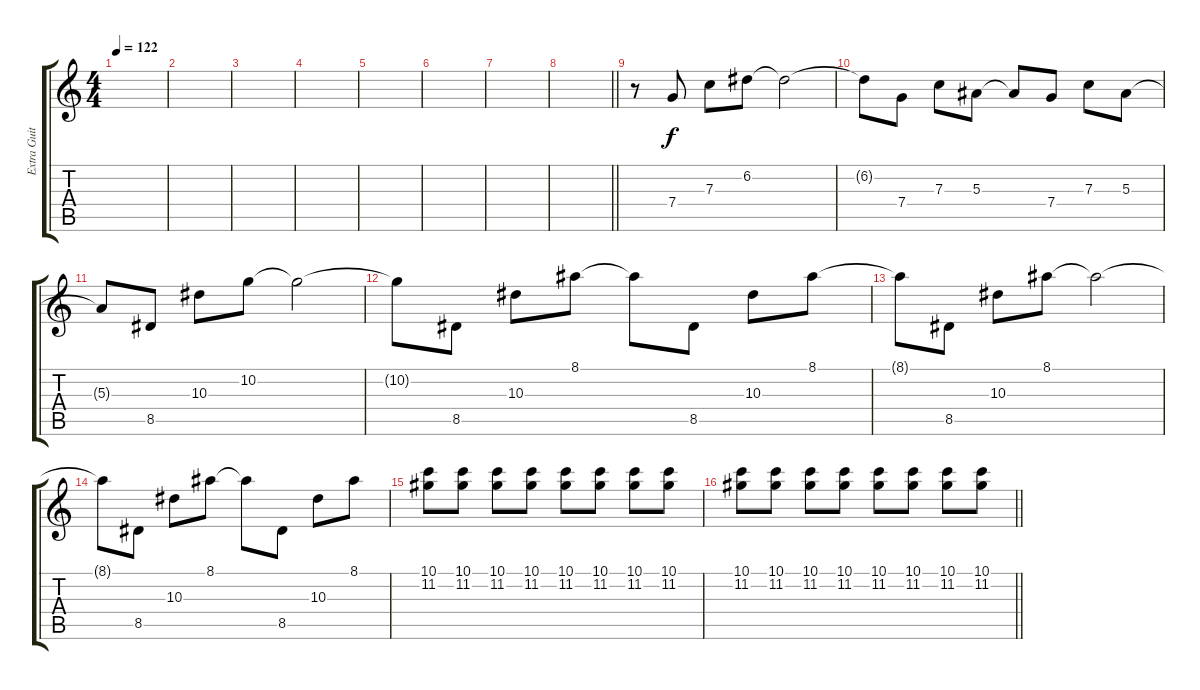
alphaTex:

\track ("Extra Guitar" "Extra Guit") {instrument distortionguitar}
\staff {score tabs}
\tuning (D4 A3 F3 C3 G2 C2) {hide}
\ts (4 4)
\tempo 122
\clef g2
\ks c
|
|
|
|
|
|
|
\barLineRight lightlight
|
r.8{volume 12 balance 8 instrument acousticguitarsteel} 7.4.8{dy f} 7.3.8 6.2.8 6.2{t}.2 |
6.2{t}.8 7.4.8 7.3.8 5.3.8 5.3{t}.8 7.4.8 7.3.8 5.3.8 |
5.3{t}.8 8.5.8 10.3.8 10.2.8 10.2{t}.2 |
10.2{t}.8 8.5.8 10.3.8 8.1.8 8.1{t}.8 8.5.8 10.3.8 8.1.8 |
8.1{t}.8 8.5.8 10.3.8 8.1.8 8.1{t}.2 |
8.1{t}.8 8.5.8 10.3.8 8.1.8 8.1{t}.8 8.5.8 10.3.8 8.1.8 |
(10.1 11.2).8 (10.1 11.2).8 (10.1 11.2).8 (10.1 11.2).8 (10.1 11.2).8 (10.1 11.2).8 (10.1 11.2).8 (10.1 11.2).8 |
\barLineRight lightlight
(10.1 11.2).8 (10.1 11.2).8 (10.1 11.2).8 (10.1 11.2).8 (10.1 11.2).8 (10.1 11.2).8 (10.1 11.2).8 (10.1 11.2).8
